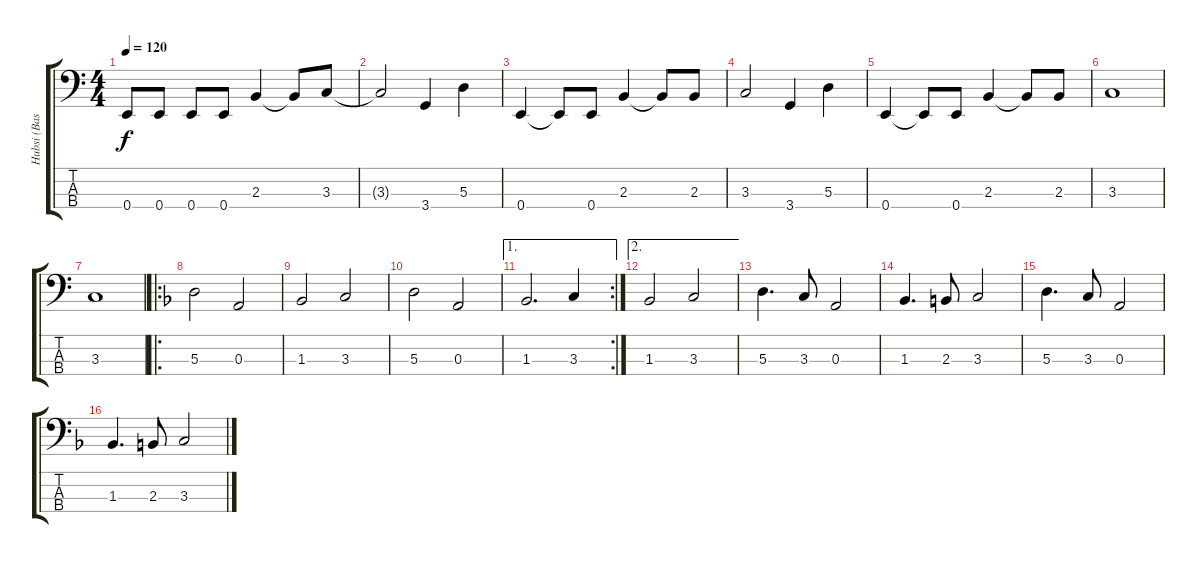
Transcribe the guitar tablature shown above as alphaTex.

\track ("Hubsi (Bass)" "Hubsi (Bas") {instrument electricbassfinger}
\staff {score tabs}
\tuning (G2 D2 A1 E1) {hide}
\ts (4 4)
\tempo 120
\clef f4
\ks c
0.4.8{dy f} 0.4.8 0.4.8 0.4.8 2.3.4 2.3{t}.8 3.3.8 |
3.3{t}.2 3.4.4 5.3.4 |
0.4.4 0.4{t}.8 0.4.8 2.3.4 2.3{t}.8 2.3.8 |
3.3.2 3.4.4 5.3.4 |
0.4.4 0.4{t}.8 0.4.8 2.3.4 2.3{t}.8 2.3.8 |
3.3.1 |
3.3.1 |
\ro
\ks f
5.3.2 0.3.2 |
1.3.2 3.3.2 |
5.3.2 0.3.2 |
\ae 1
\rc 2
1.3.2{d} 3.3.4 |
\ae 2
1.3.2 3.3.2 |
5.3.4{d} 3.3.8 0.3.2 |
1.3.4{d} 2.3.8 3.3.2 |
5.3.4{d} 3.3.8 0.3.2 |
1.3.4{d} 2.3.8 3.3.2
